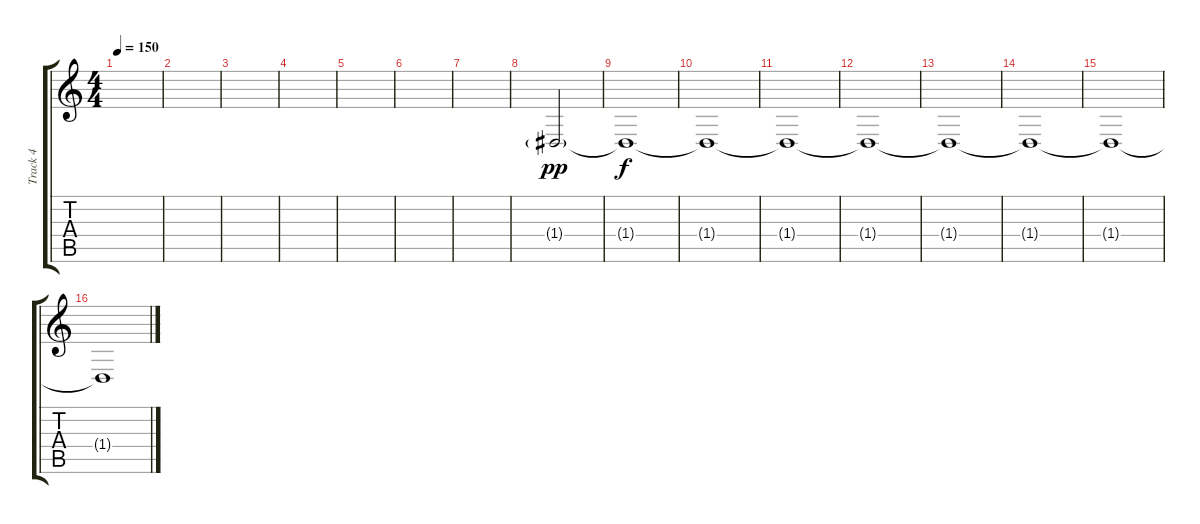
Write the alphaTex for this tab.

\track ("Track 4" "Track 4") {instrument cello}
\staff {score tabs}
\tuning (E4 B3 G3 D3 A2 D2) {hide}
\ts (4 4)
\tempo 150
\clef g2
\ks c
|
|
|
|
|
|
|
1.4{g}.2{dy pp} |
1.4{t}.1{dy f} |
1.4{t}.1 |
1.4{t}.1 |
1.4{t}.1 |
1.4{t}.1 |
1.4{t}.1 |
1.4{t}.1 |
1.4{t}.1
